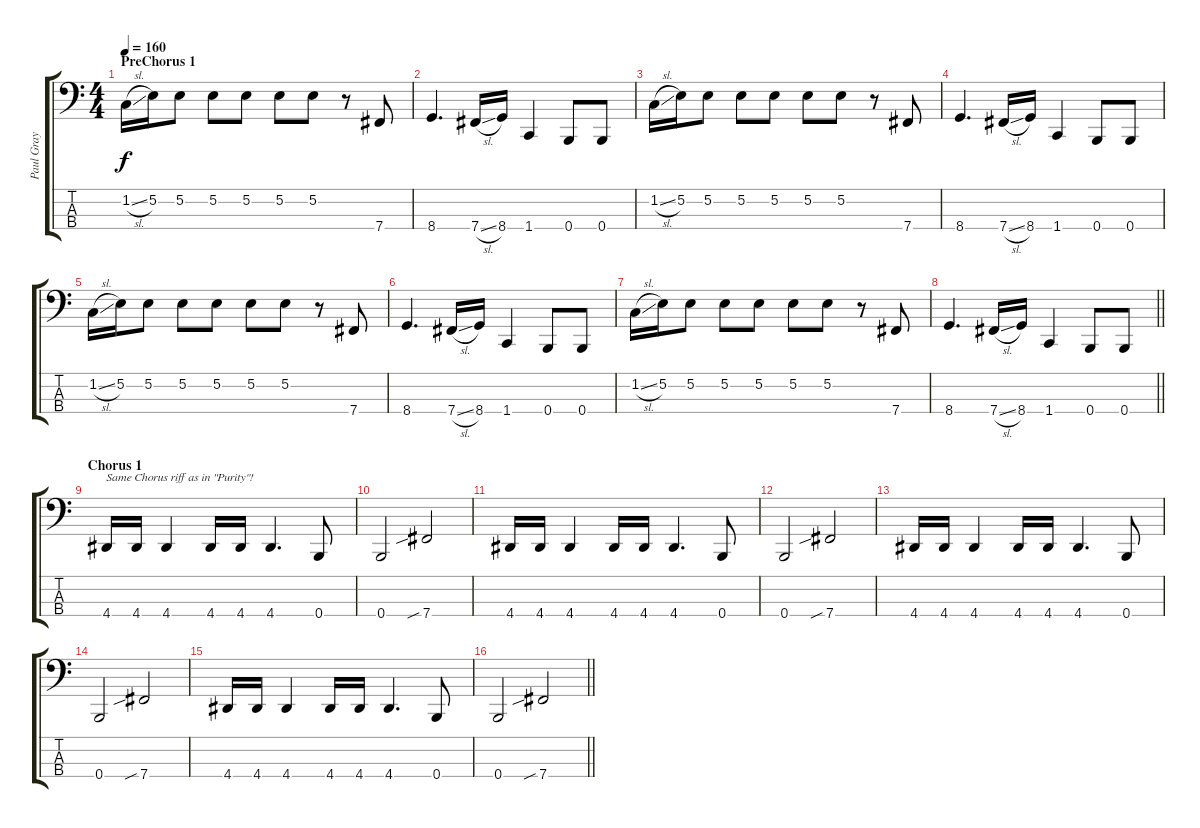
\track ("Paul Gray" "Paul Gray") {instrument electricbasspick}
\staff {score tabs}
\tuning (E2 B1 Gb1 B0) {hide}
\ts (4 4)
\section ("" "PreChorus 1")
\tempo 160
\clef f4
\ks c
1.2{sl}.16{dy f} 5.2.16 5.2.8 5.2.8 5.2.8 5.2.8 5.2.8 r.8 7.4.8 |
8.4.4{d} 7.4{sl}.16 8.4.16 1.4.4 0.4.8 0.4.8 |
1.2{sl}.16 5.2.16 5.2.8 5.2.8 5.2.8 5.2.8 5.2.8 r.8 7.4.8 |
8.4.4{d} 7.4{sl}.16 8.4.16 1.4.4 0.4.8 0.4.8 |
1.2{sl}.16 5.2.16 5.2.8 5.2.8 5.2.8 5.2.8 5.2.8 r.8 7.4.8 |
8.4.4{d} 7.4{sl}.16 8.4.16 1.4.4 0.4.8 0.4.8 |
1.2{sl}.16 5.2.16 5.2.8 5.2.8 5.2.8 5.2.8 5.2.8 r.8 7.4.8 |
\barLineRight lightlight
8.4.4{d} 7.4{sl}.16 8.4.16 1.4.4 0.4.8 0.4.8 |
\section ("" "Chorus 1")
4.4.16{txt "Same Chorus riff as in \"Purity\"!"} 4.4.16 4.4.4 4.4.16 4.4.16 4.4.4{d} 0.4.8 |
0.4.2 7.4{sib}.2 |
4.4.16 4.4.16 4.4.4 4.4.16 4.4.16 4.4.4{d} 0.4.8 |
0.4.2 7.4{sib}.2 |
4.4.16 4.4.16 4.4.4 4.4.16 4.4.16 4.4.4{d} 0.4.8 |
0.4.2 7.4{sib}.2 |
4.4.16 4.4.16 4.4.4 4.4.16 4.4.16 4.4.4{d} 0.4.8 |
\barLineRight lightlight
0.4.2 7.4{sib}.2
